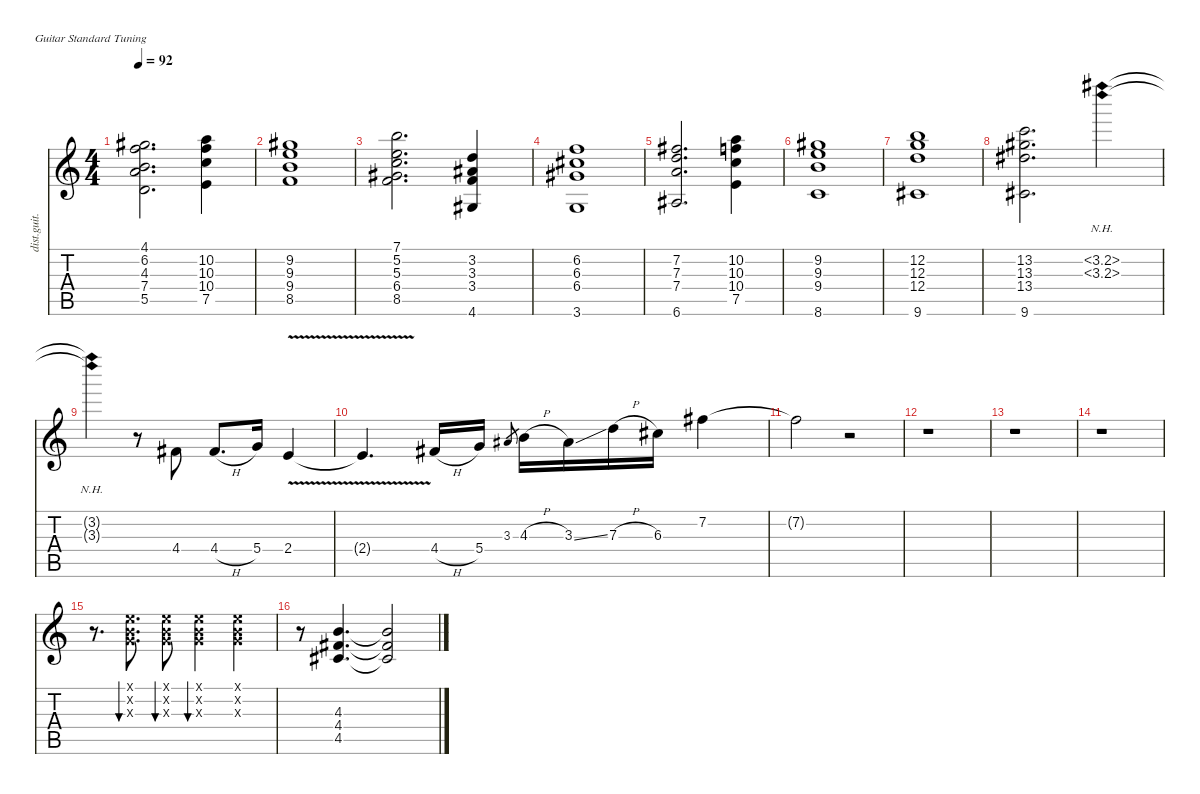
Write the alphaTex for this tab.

\defaultSystemsLayout 4
\hideDynamics
\bracketExtendMode nobrackets
\otherSystemsTrackNameOrientation horizontal
\track ("Lead" "dist.guit.") {instrument distortionguitar}
\staff {score tabs}
\tuning (E4 B3 G3 D3 A2 E2)
\ts (4 4)
\tempo 92
\clef g2
\ks c
(4.1{acc #} 6.2 4.3 7.4 5.5).2{d dy f beam Down} (10.2 10.3 10.4 7.5).4{beam Down} |
(9.2{acc #} 9.3 9.4 8.5).1{beam Down} |
(7.1 5.2 5.3 6.4{acc #} 8.5).2{d beam Down} (3.2 3.3{acc #} 3.4 4.6{acc #}).4{beam Up} |
(6.2 6.3{acc #} 6.4{acc #} 3.6).1{beam Up} |
(7.2{acc #} 7.3 7.4 6.6{acc #}).2{d beam Up} (10.2 10.3 10.4 7.5).4{beam Down} |
(9.2{acc #} 9.3 9.4 8.6).1{beam Up} |
(12.2 12.3 12.4 9.6{acc #}).1{beam Down} |
(13.2 13.3{acc #} 13.4{acc #} 9.6{acc #}).2{d beam Down} (3.2{nh} 3.3{nh acc #}).4{beam Down} |
(3.2{nh t} 3.3{nh t acc #}).4{beam Down} r.8{beam Down} 4.4{acc #}.8{beam Up} 4.4{h acc #}.8{d beam Up} 5.4.16{beam Up} 2.4{v}.4{beam Up} |
2.4{v t}.4{d beam Up} 4.4{h acc #}.16{beam Up} 5.4.16{beam Up} 3.3{acc #}.8{gr dy mf beam Up} 4.3{h}.16{dy f beam Down} 3.3{ss acc #}.16{beam Down} 7.3{h}.16{beam Down} 6.3{acc #}.16{beam Down} 7.2{acc #}.4{beam Down} |
7.2{t acc #}.2{beam Down} r.2{beam Down} |
r.1{beam Down} |
r.1{beam Down} |
r.1{beam Down} |
r.8{d beam Down} (0.1{x} 0.2{x} 0.3{x}).8{d bu 240 beam Down} (0.1{x} 0.2{x} 0.3{x}).8{bu 240 beam Down} (0.1{x} 0.2{x} 0.3{x}).4{bu 240 beam Down} (0.1{x} 0.2{x} 0.3{x}).4{beam Down} |
r.8{beam Down} (4.3 4.4{acc #} 4.5{acc #}).4{d beam Up} (4.3{t} 4.4{t acc #} 4.5{t acc #}).2{beam Up}
